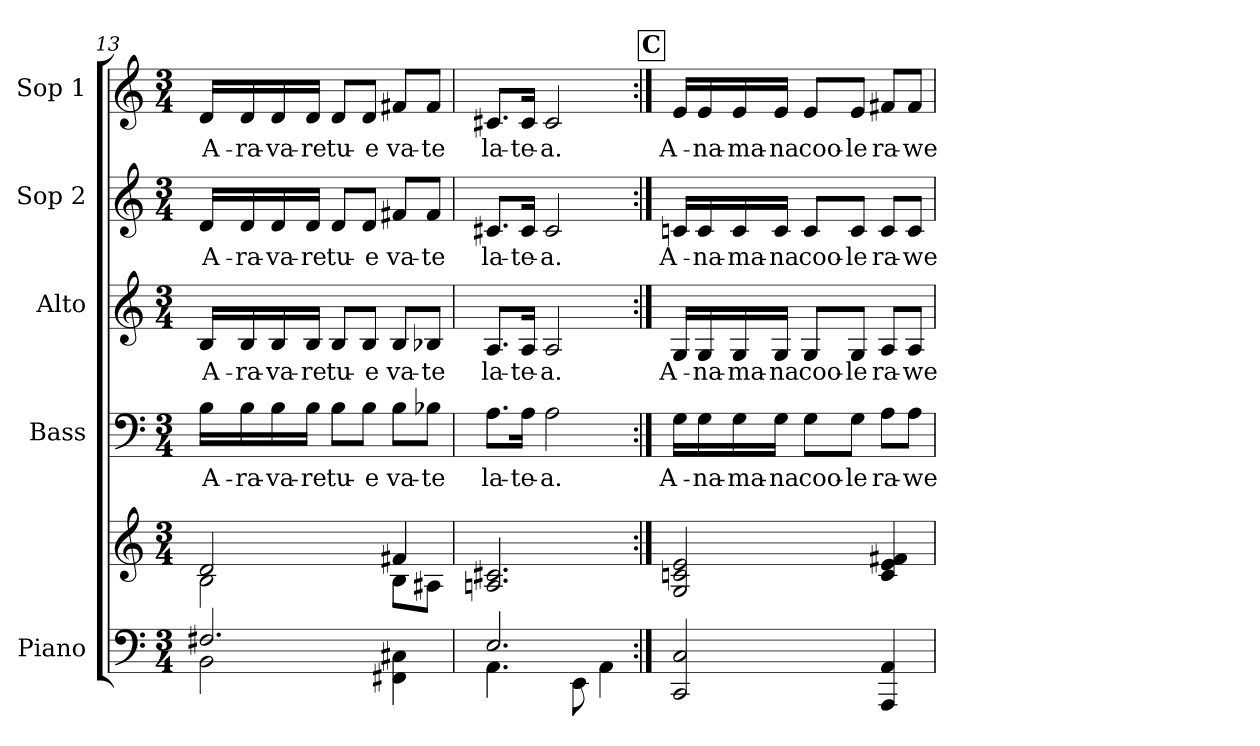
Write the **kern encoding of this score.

**kern	**kern	**kern	**text	**kern	**text	**kern	**text	**kern	**text
*part5	*part5	*part4	*part4	*part3	*part3	*part2	*part2	*part1	*part1
*staff6	*staff5	*staff4	*staff4	*staff3	*staff3	*staff2	*staff2	*staff1	*staff1
*I"Piano	*	*I"Bass	*	*I"Alto	*	*I"Sop 2	*	*I"Sop 1	*
*I'Pno.	*	*I'B.	*	*I'A.	*	*I'S.2	*	*I'S.1	*
*clefF4	*clefG2	*clefF4	*	*clefG2	*	*clefG2	*	*clefG2	*
*k[]	*k[]	*k[]	*	*k[]	*	*k[]	*	*k[]	*
*M3/4	*M3/4	*M3/4	*	*M3/4	*	*M3/4	*	*M3/4	*
=13	=13	=13	=13	=13	=13	=13	=13	=13	=13
*^	*^	*	*	*	*	*	*	*	*
!	!	!	!	!	!LO:LY:b	!	!LO:LY:b	!	!LO:LY:b	!	!LO:LY:b
2.F#X/	2BB\	2d/	2B\	16B\LL	A-	16B/LL	A-	16d/LL	A-	16d/LL	A-
!	!	!	!	!	!LO:LY:b	!	!LO:LY:b	!	!LO:LY:b	!	!LO:LY:b
.	.	.	.	16B\	-ra-	16B/	-ra-	16d/	-ra-	16d/	-ra-
!	!	!	!	!	!LO:LY:b	!	!LO:LY:b	!	!LO:LY:b	!	!LO:LY:b
.	.	.	.	16B\	-va-	16B/	-va-	16d/	-va-	16d/	-va-
!	!	!	!	!	!LO:LY:b	!	!LO:LY:b	!	!LO:LY:b	!	!LO:LY:b
.	.	.	.	16B\JJ	-re	16B/JJ	-re	16d/JJ	-re	16d/JJ	-re
!	!	!	!	!	!LO:LY:b	!	!LO:LY:b	!	!LO:LY:b	!	!LO:LY:b
.	.	.	.	8B\L	tu-	8B/L	tu-	8d/L	tu-	8d/L	tu-
!	!	!	!	!	!LO:LY:b	!	!LO:LY:b	!	!LO:LY:b	!	!LO:LY:b
.	.	.	.	8B\J	-e	8B/J	-e	8d/J	-e	8d/J	-e
!	!	!	!	!	!LO:LY:b	!	!LO:LY:b	!	!LO:LY:b	!	!LO:LY:b
.	4FF#X\ 4C#X\	4f#X/	8B\L	8B\L	va-	8B/L	va-	8f#X/L	va-	8f#X/L	va-
!	!	!	!	!	!LO:LY:b	!	!LO:LY:b	!	!LO:LY:b	!	!LO:LY:b
.	.	.	8A#X\J	8B-X\J	-te	8B-X/J	-te	8f#/J	-te	8f#/J	-te
=14	=14	=14	=14	=14	=14	=14	=14	=14	=14	=14	=14
!	!	!	!	!	!LO:LY:b	!	!LO:LY:b	!	!LO:LY:b	!	!LO:LY:b
*	*	*v	*v	*	*	*	*	*	*	*	*
2.E/	4.AA\	2.An/ 2.c#X/	8.A\L	la-	8.A/L	la-	8.c#X/L	la-	8.c#X/L	la-
!	!	!	!	!LO:LY:b	!	!LO:LY:b	!	!LO:LY:b	!	!LO:LY:b
.	.	.	16A\Jk	-te-	16A/Jk	-te-	16c#/Jk	-te-	16c#/Jk	-te-
!	!	!	!	!LO:LY:b	!	!LO:LY:b	!	!LO:LY:b	!	!LO:LY:b
.	.	.	2A\	-a.	2A/	-a.	2c#/	-a.	2c#/	-a.
.	8EE\	.	.	.	.	.	.	.	.	.
.	4AA\	.	.	.	.	.	.	.	.	.
!!LO:LB:g=z
!!LO:REH:place=s1:a:B:fs=15.4267:t=C
=15:|!	=15:|!	=15:|!	=15:|!	=15:|!	=15:|!	=15:|!	=15:|!	=15:|!	=15:|!	=15:|!
!	!	!	!	!LO:LY:b	!	!LO:LY:b	!	!LO:LY:b	!	!LO:LY:b
*v	*v	*	*	*	*	*	*	*	*	*
2CC/ 2C/	2G/ 2cn/ 2e/	16G\LL	A-	16G/LL	A-	16cn/LL	A-	16e/LL	A-
!	!	!	!LO:LY:b	!	!LO:LY:b	!	!LO:LY:b	!	!LO:LY:b
.	.	16G\	-na-	16G/	-na-	16c/	-na-	16e/	-na-
!	!	!	!LO:LY:b	!	!LO:LY:b	!	!LO:LY:b	!	!LO:LY:b
.	.	16G\	-ma-	16G/	-ma-	16c/	-ma-	16e/	-ma-
!	!	!	!LO:LY:b	!	!LO:LY:b	!	!LO:LY:b	!	!LO:LY:b
.	.	16G\JJ	-na	16G/JJ	-na	16c/JJ	-na	16e/JJ	-na
!	!	!	!LO:LY:b	!	!LO:LY:b	!	!LO:LY:b	!	!LO:LY:b
.	.	8G\L	coo-	8G/L	coo-	8c/L	coo-	8e/L	coo-
!	!	!	!LO:LY:b	!	!LO:LY:b	!	!LO:LY:b	!	!LO:LY:b
.	.	8G\J	-le	8G/J	-le	8c/J	-le	8e/J	-le
!	!	!	!LO:LY:b	!	!LO:LY:b	!	!LO:LY:b	!	!LO:LY:b
4AAA/ 4AA/	4c/ 4e/ 4f#X/	8A\L	ra-	8A/L	ra-	8c/L	ra-	8f#X/L	ra-
!	!	!	!LO:LY:b	!	!LO:LY:b	!	!LO:LY:b	!	!LO:LY:b
.	.	8A\J	-we	8A/J	-we	8c/J	-we	8f#/J	-we
=	=	=	=	=	=	=	=	=	=
*-	*-	*-	*-	*-	*-	*-	*-	*-	*-
